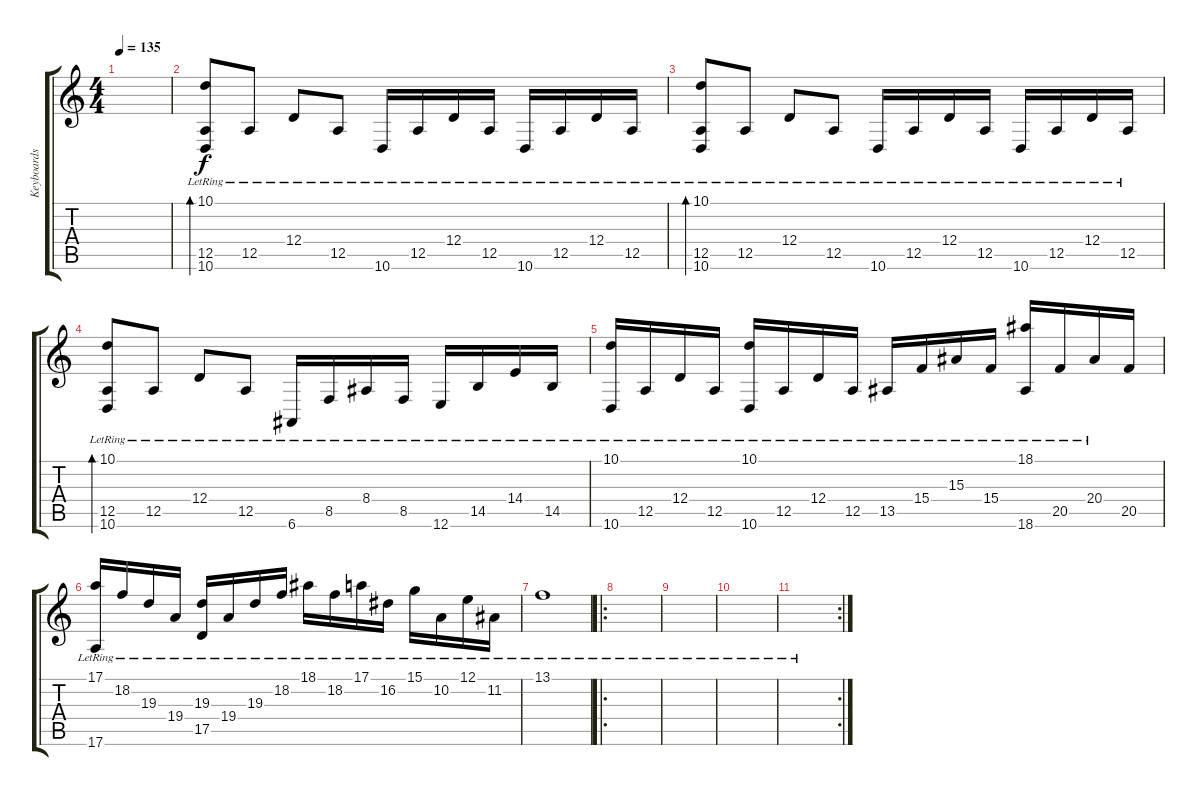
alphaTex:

\track ("Keyboards" "Keyboards") {instrument harpsichord}
\staff {score tabs}
\tuning (E4 B3 G3 D3 A2 E2) {hide}
\ts (4 4)
\tempo 135
\clef g2
\ks c
|
(10.1{lr} 12.5{lr} 10.6{lr}).8{bd 120} 12.5{lr}.8 12.4{lr}.8 12.5{lr}.8 10.6{lr}.16 12.5{lr}.16 12.4{lr}.16 12.5{lr}.16 10.6{lr}.16 12.5{lr}.16 12.4{lr}.16 12.5{lr}.16 |
(10.1{lr} 12.5{lr} 10.6{lr}).8{bd 120} 12.5{lr}.8 12.4{lr}.8 12.5{lr}.8 10.6{lr}.16 12.5{lr}.16 12.4{lr}.16 12.5{lr}.16 10.6{lr}.16 12.5{lr}.16 12.4{lr}.16 12.5{lr}.16 |
(10.1{lr} 12.5{lr} 10.6{lr}).8{bd 120} 12.5{lr}.8 12.4{lr}.8 12.5{lr}.8 6.6{lr}.16 8.5{lr}.16 8.4{lr}.16 8.5{lr}.16 12.6{lr}.16 14.5{lr}.16 14.4{lr}.16 14.5{lr}.16 |
(10.1{lr} 10.6{lr}).16 12.5{lr}.16 12.4{lr}.16 12.5{lr}.16 (10.1{lr} 10.6{lr}).16 12.5{lr}.16 12.4{lr}.16 12.5{lr}.16 13.5{lr}.16 15.4{lr}.16 15.3{lr}.16 15.4{lr}.16 (18.1{lr} 18.6{lr}).16 20.5{lr}.16 20.4{lr}.16 20.5.16 |
(17.1{lr} 17.6{lr}).16 18.2{lr}.16 19.3{lr}.16 19.4{lr}.16 (19.3{lr} 17.5{lr}).16 19.4{lr}.16 19.3{lr}.16 18.2{lr}.16 18.1{lr}.16 18.2{lr}.16 17.1{lr}.16 16.2{lr}.16 15.1{lr}.16 10.2{lr}.16 12.1{lr}.16 11.2{lr}.16 |
13.1{lr}.1 |
\ro
|
|
|
\rc 2
